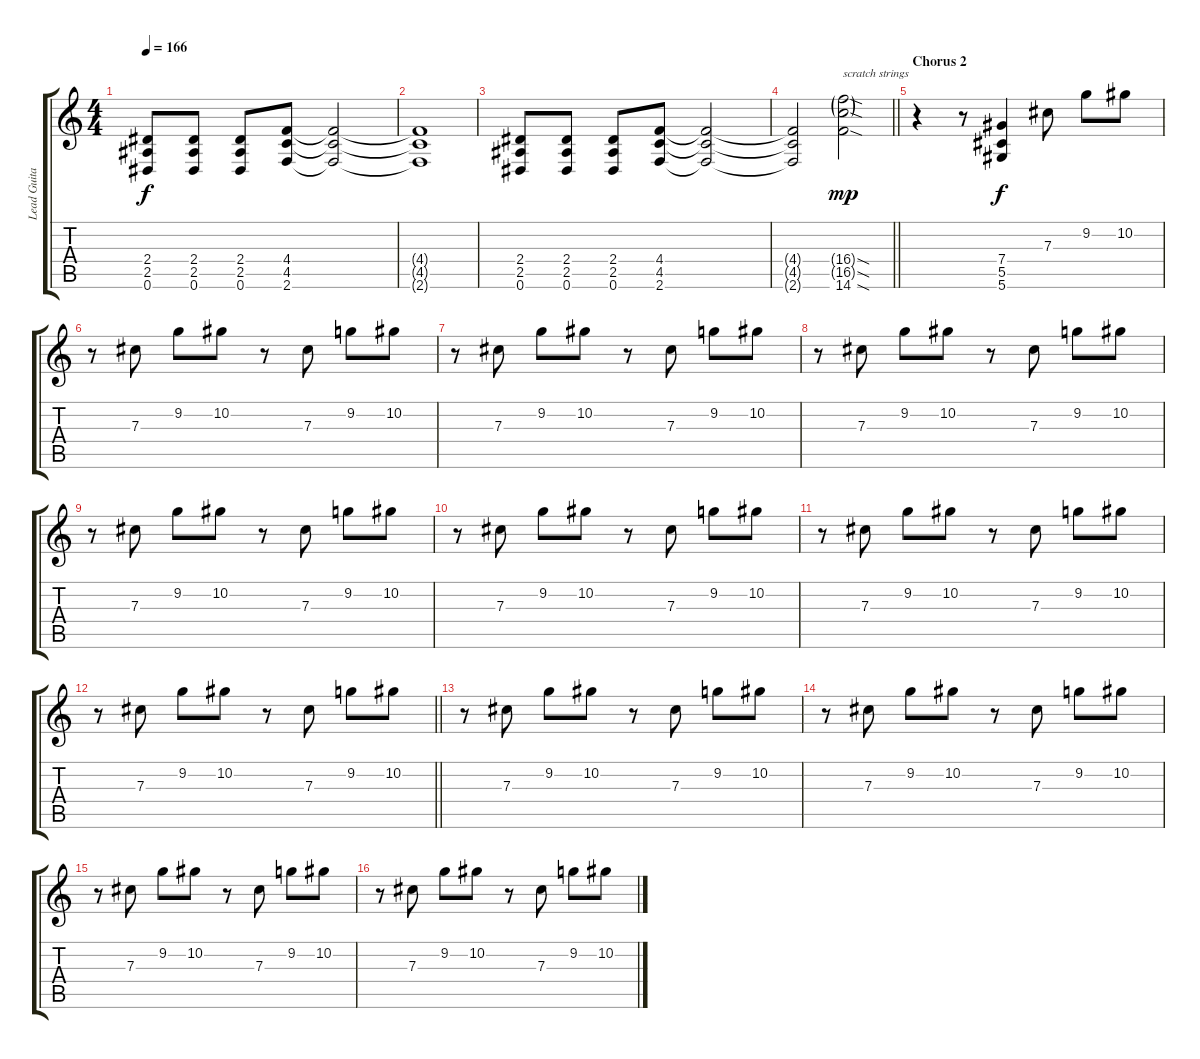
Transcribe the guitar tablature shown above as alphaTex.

\track ("Lead Guitar" "Lead Guita") {instrument distortionguitar}
\staff {score tabs}
\tuning (Eb4 Bb3 Gb3 Db3 Ab2 Eb2) {hide}
\ts (4 4)
\tempo 166
\clef g2
\ks c
(2.4 2.5 0.6).8{dy f} (2.4 2.5 0.6).8 (2.4 2.5 0.6).8 (4.4 4.5 2.6).8 (4.4{t} 4.5{t} 2.6{t}).2 |
(4.4{t} 4.5{t} 2.6{t}).1 |
(2.4 2.5 0.6).8 (2.4 2.5 0.6).8 (2.4 2.5 0.6).8 (4.4 4.5 2.6).8 (4.4{t} 4.5{t} 2.6{t}).2 |
\barLineRight lightlight
(4.4{t} 4.5{t} 2.6{t}).2 (16.4{sod g} 16.5{sod g} 14.6{sod}).2{txt "scratch strings" dy mp} |
\section ("" "Chorus 2")
r.4 r.8 (7.4 5.5 5.6).4{dy f} 7.3.8 9.2.8 10.2.8 |
r.8 7.3.8 9.2.8 10.2.8 r.8 7.3.8 9.2.8 10.2.8 |
r.8 7.3.8 9.2.8 10.2.8 r.8 7.3.8 9.2.8 10.2.8 |
r.8 7.3.8 9.2.8 10.2.8 r.8 7.3.8 9.2.8 10.2.8 |
r.8 7.3.8 9.2.8 10.2.8 r.8 7.3.8 9.2.8 10.2.8 |
r.8 7.3.8 9.2.8 10.2.8 r.8 7.3.8 9.2.8 10.2.8 |
r.8 7.3.8 9.2.8 10.2.8 r.8 7.3.8 9.2.8 10.2.8 |
\barLineRight lightlight
r.8 7.3.8 9.2.8 10.2.8 r.8 7.3.8 9.2.8 10.2.8 |
r.8 7.3.8 9.2.8 10.2.8 r.8 7.3.8 9.2.8 10.2.8 |
r.8 7.3.8 9.2.8 10.2.8 r.8 7.3.8 9.2.8 10.2.8 |
r.8 7.3.8 9.2.8 10.2.8 r.8 7.3.8 9.2.8 10.2.8 |
r.8 7.3.8 9.2.8 10.2.8 r.8 7.3.8 9.2.8 10.2.8
